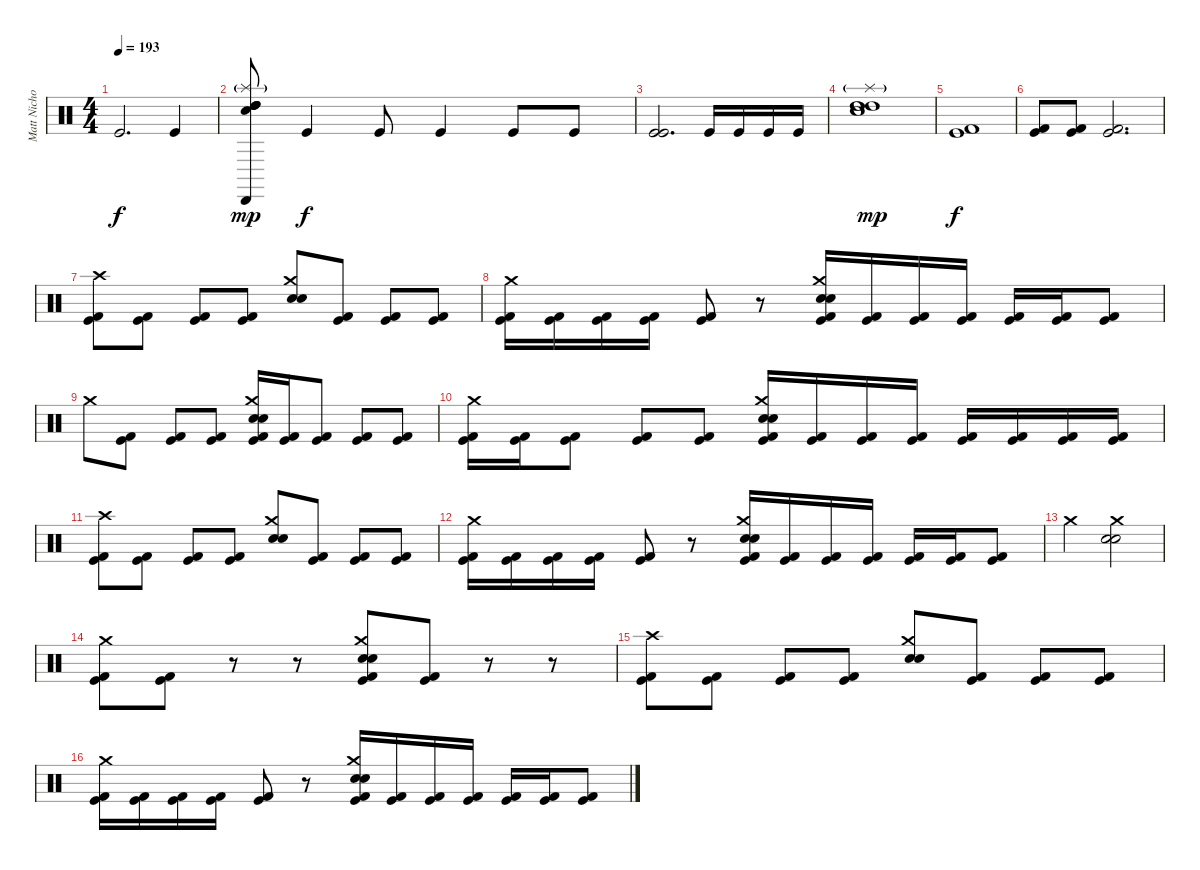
\track ("Matt Nicholls" "Matt Nicho") {instrument percussion}
\staff {score}
\articulation defaults
\ts (4 4)
\tempo 193
\clef neutral
\ks c "Kick (hit)".2{d dy f} "Kick (hit)".4
|
("Electric Snare (hit)" "High Tom (hit)" "Splash (hit)"{g} "High Tom (hit)" "High Tom (hit)" "Cabasa (hit)").8{dy mp} "Kick (hit)".4{dy f} "Kick (hit)".8 "Kick (hit)".4 "Kick (hit)".8 "Kick (hit)".8 |
("Kick (hit)" "Kick (hit)").2{d} "Kick (hit)".16 "Kick (hit)".16 "Kick (hit)".16 "Kick (hit)".16 |
("Electric Snare (hit)" "High Tom (hit)" "Splash (hit)"{g} "High Tom (hit)" "High Tom (hit)").1{dy mp} |
("Kick (hit)" "Kick (hit) 2").1{dy f} |
("Kick (hit)" "Kick (hit) 2").8 ("Kick (hit)" "Kick (hit) 2").8 ("Kick (hit)" "Kick (hit) 2").2{d} |
("Crash high (hit)" "Kick (hit)" "Kick (hit) 2").8{volume 11} ("Kick (hit)" "Kick (hit) 2").8 ("Kick (hit)" "Kick (hit) 2").8 ("Kick (hit)" "Kick (hit) 2").8 ("Crash medium (hit)" "Electric Snare (hit)" "Snare (hit) 2").8 ("Kick (hit)" "Kick (hit) 2").8 ("Kick (hit)" "Kick (hit) 2").8 ("Kick (hit)" "Kick (hit) 2").8 |
("Crash medium (hit)" "Kick (hit)" "Kick (hit) 2").16 ("Kick (hit)" "Kick (hit) 2").16 ("Kick (hit)" "Kick (hit) 2").16 ("Kick (hit)" "Kick (hit) 2").16 ("Kick (hit)" "Kick (hit) 2").8 r.8 ("Crash medium (hit)" "Electric Snare (hit)" "Snare (hit) 2" "Kick (hit)" "Kick (hit) 2").16 ("Kick (hit)" "Kick (hit) 2").16 ("Kick (hit)" "Kick (hit) 2").16 ("Kick (hit)" "Kick (hit) 2").16 ("Kick (hit)" "Kick (hit) 2").16 ("Kick (hit)" "Kick (hit) 2").16 ("Kick (hit)" "Kick (hit) 2").8 |
"Crash medium (hit)".8 ("Kick (hit)" "Kick (hit) 2").8 ("Kick (hit)" "Kick (hit) 2").8 ("Kick (hit)" "Kick (hit) 2").8 ("Crash medium (hit)" "Electric Snare (hit)" "Snare (hit) 2" "Kick (hit)" "Kick (hit) 2").16 ("Kick (hit)" "Kick (hit) 2").16 ("Kick (hit)" "Kick (hit) 2").8 ("Kick (hit)" "Kick (hit) 2").8 ("Kick (hit)" "Kick (hit) 2").8 |
("Crash medium (hit)" "Kick (hit)" "Kick (hit) 2").16 ("Kick (hit)" "Kick (hit) 2").16 ("Kick (hit)" "Kick (hit) 2").8 ("Kick (hit)" "Kick (hit) 2").8 ("Kick (hit)" "Kick (hit) 2").8 ("Crash medium (hit)" "Electric Snare (hit)" "Snare (hit) 2" "Kick (hit)" "Kick (hit) 2").16 ("Kick (hit)" "Kick (hit) 2").16 ("Kick (hit)" "Kick (hit) 2").16 ("Kick (hit)" "Kick (hit) 2").16 ("Kick (hit)" "Kick (hit) 2").16 ("Kick (hit)" "Kick (hit) 2").16 ("Kick (hit)" "Kick (hit) 2").16 ("Kick (hit)" "Kick (hit) 2").16 |
("Crash high (hit)" "Kick (hit)" "Kick (hit) 2").8 ("Kick (hit)" "Kick (hit) 2").8 ("Kick (hit)" "Kick (hit) 2").8 ("Kick (hit)" "Kick (hit) 2").8 ("Crash medium (hit)" "Electric Snare (hit)" "Snare (hit) 2").8 ("Kick (hit)" "Kick (hit) 2").8 ("Kick (hit)" "Kick (hit) 2").8 ("Kick (hit)" "Kick (hit) 2").8 |
("Crash medium (hit)" "Kick (hit)" "Kick (hit) 2").16 ("Kick (hit)" "Kick (hit) 2").16 ("Kick (hit)" "Kick (hit) 2").16 ("Kick (hit)" "Kick (hit) 2").16 ("Kick (hit)" "Kick (hit) 2").8 r.8 ("Crash medium (hit)" "Electric Snare (hit)" "Snare (hit) 2" "Kick (hit)" "Kick (hit) 2").16 ("Kick (hit)" "Kick (hit) 2").16 ("Kick (hit)" "Kick (hit) 2").16 ("Kick (hit)" "Kick (hit) 2").16 ("Kick (hit)" "Kick (hit) 2").16 ("Kick (hit)" "Kick (hit) 2").16 ("Kick (hit)" "Kick (hit) 2").8 |
"Crash medium (hit)".2 ("Crash medium (hit)" "Electric Snare (hit)" "Snare (hit) 2").2 |
("Crash medium (hit)" "Kick (hit)" "Kick (hit) 2").8 ("Kick (hit)" "Kick (hit) 2").8 r.8 r.8 ("Crash medium (hit)" "Electric Snare (hit)" "Snare (hit) 2" "Kick (hit)" "Kick (hit) 2").8 ("Kick (hit)" "Kick (hit) 2").8 r.8{volume 0} r.8 |
("Crash high (hit)" "Kick (hit)" "Kick (hit) 2").8{volume 13} ("Kick (hit)" "Kick (hit) 2").8 ("Kick (hit)" "Kick (hit) 2").8 ("Kick (hit)" "Kick (hit) 2").8 ("Crash medium (hit)" "Electric Snare (hit)" "Snare (hit) 2").8 ("Kick (hit)" "Kick (hit) 2").8 ("Kick (hit)" "Kick (hit) 2").8 ("Kick (hit)" "Kick (hit) 2").8 |
("Crash medium (hit)" "Kick (hit)" "Kick (hit) 2").16 ("Kick (hit)" "Kick (hit) 2").16 ("Kick (hit)" "Kick (hit) 2").16 ("Kick (hit)" "Kick (hit) 2").16 ("Kick (hit)" "Kick (hit) 2").8 r.8 ("Crash medium (hit)" "Electric Snare (hit)" "Snare (hit) 2" "Kick (hit)" "Kick (hit) 2").16 ("Kick (hit)" "Kick (hit) 2").16 ("Kick (hit)" "Kick (hit) 2").16 ("Kick (hit)" "Kick (hit) 2").16 ("Kick (hit)" "Kick (hit) 2").16 ("Kick (hit)" "Kick (hit) 2").16 ("Kick (hit)" "Kick (hit) 2").8
